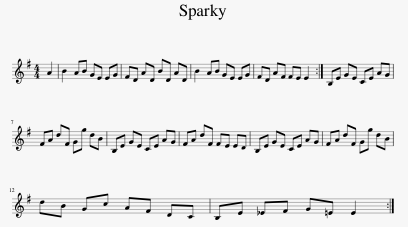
X:1
L:1/8
M:4/4
I:linebreak $
K:Emin
V:1 treble
V:1
 A2 | B2 AB GE EG | FD AD BD AD | B2 AB GE EG | FD AF FE E2 :| %5
 B,E GE CE AG |$ FA dF Gg dB | B,E GE CE AG | FA dF FE ED | B,E GE CE AG | %10
 FA dF Gg dB |$ dB Gc AF DC | B,E _EF G=E E2 :| %13
